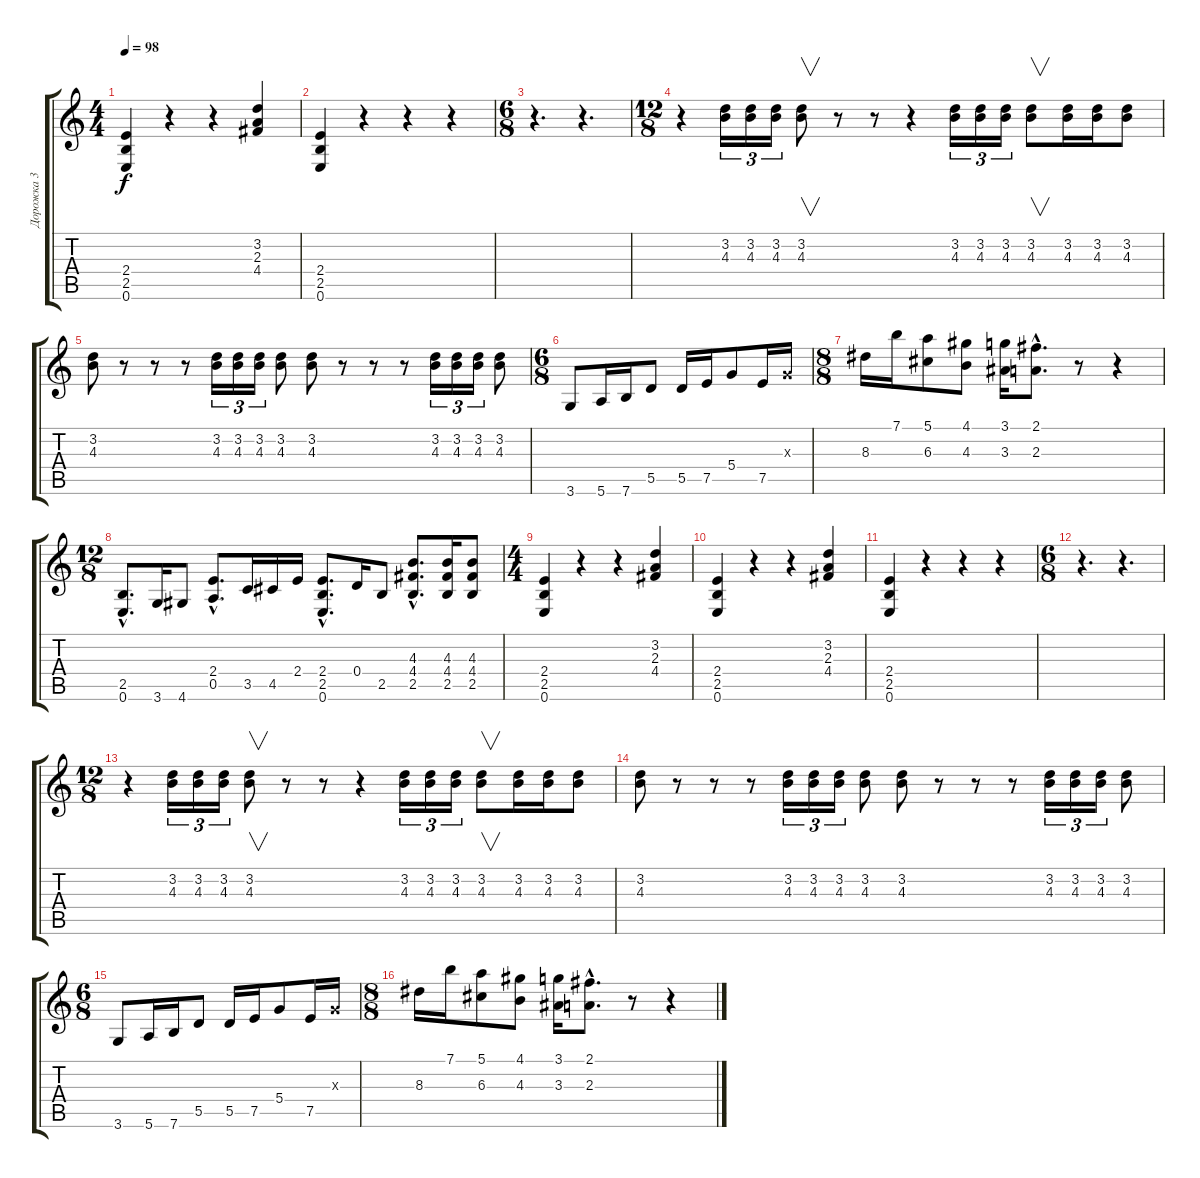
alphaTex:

\track ("Дорожка 3" "Дорожка 3") {instrument overdrivenguitar}
\staff {score tabs}
\tuning (E4 B3 G3 D3 A2 E2) {hide}
\ts (4 4)
\tempo 98
\clef g2
\ks c
(2.4 2.5 0.6).4{dy f} r.4 r.4 (3.2 2.3 4.4).4 |
(2.4 2.5 0.6).4 r.4 r.4 r.4 |
\ts (6 8)
r.4{d} r.4{d} |
\ts (12 8)
r.4 (3.2 4.3).16{tu (3 2)} (3.2 4.3).16{tu (3 2)} (3.2 4.3).16{tu (3 2)} (3.2 4.3).8{v} r.8 r.8 r.4 (3.2 4.3).16{tu (3 2)} (3.2 4.3).16{tu (3 2)} (3.2 4.3).16{tu (3 2)} (3.2 4.3).8{v} (3.2 4.3).16 (3.2 4.3).16 (3.2 4.3).8 |
(3.2 4.3).8 r.8 r.8 r.8 (3.2 4.3).16{tu (3 2)} (3.2 4.3).16{tu (3 2)} (3.2 4.3).16{tu (3 2)} (3.2 4.3).8 (3.2 4.3).8 r.8 r.8 r.8 (3.2 4.3).16{tu (3 2)} (3.2 4.3).16{tu (3 2)} (3.2 4.3).16{tu (3 2)} (3.2 4.3).8 |
\ts (6 8)
3.6.8 5.6.16 7.6.16 5.5.8 5.5.16 7.5.16 5.4.8 7.5.16 0.3{x}.16 |
\ts (8 8)
8.3.16 7.1.16 (5.1 6.3).8 (4.1 4.3).8 (3.1 3.3).16 (2.1{hac} 2.3{hac}).8{d} r.8 r.4 |
\ts (12 8)
(2.5{hac} 0.6{hac}).8{d} 3.6.16 4.6.8 (2.4{hac} 0.5{hac}).8{d} 3.5.16 4.5.16 2.4.16 (2.4{hac} 2.5{hac} 0.6{hac}).8{d} 0.4.16 2.5.8 (4.3{hac} 4.4{hac} 2.5{hac}).8{d} (4.3 4.4 2.5).16 (4.3 4.4 2.5).8 |
\ts (4 4)
(2.4 2.5 0.6).4 r.4 r.4 (3.2 2.3 4.4).4 |
(2.4 2.5 0.6).4 r.4 r.4 (3.2 2.3 4.4).4 |
(2.4 2.5 0.6).4 r.4 r.4 r.4 |
\ts (6 8)
r.4{d} r.4{d} |
\ts (12 8)
r.4 (3.2 4.3).16{tu (3 2)} (3.2 4.3).16{tu (3 2)} (3.2 4.3).16{tu (3 2)} (3.2 4.3).8{v} r.8 r.8 r.4 (3.2 4.3).16{tu (3 2)} (3.2 4.3).16{tu (3 2)} (3.2 4.3).16{tu (3 2)} (3.2 4.3).8{v} (3.2 4.3).16 (3.2 4.3).16 (3.2 4.3).8 |
(3.2 4.3).8 r.8 r.8 r.8 (3.2 4.3).16{tu (3 2)} (3.2 4.3).16{tu (3 2)} (3.2 4.3).16{tu (3 2)} (3.2 4.3).8 (3.2 4.3).8 r.8 r.8 r.8 (3.2 4.3).16{tu (3 2)} (3.2 4.3).16{tu (3 2)} (3.2 4.3).16{tu (3 2)} (3.2 4.3).8 |
\ts (6 8)
3.6.8 5.6.16 7.6.16 5.5.8 5.5.16 7.5.16 5.4.8 7.5.16 0.3{x}.16 |
\ts (8 8)
8.3.16 7.1.16 (5.1 6.3).8 (4.1 4.3).8 (3.1 3.3).16 (2.1{hac} 2.3{hac}).8{d} r.8 r.4
